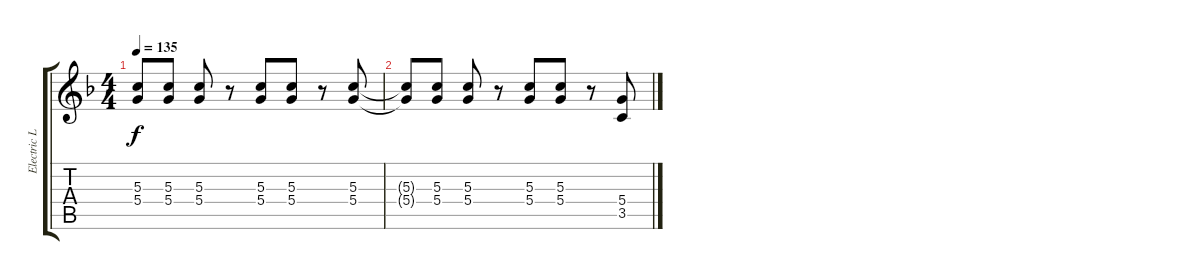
\track ("Electric Lead" "Electric L") {instrument overdrivenguitar}
\staff {score tabs}
\tuning (E4 B3 G3 D3 A2 E2) {hide}
\ts (4 4)
\tempo 135
\clef g2
\ks f
(5.3{t} 5.4{t}).8{dy f} (5.3 5.4).8 (5.3 5.4).8 r.8 (5.3 5.4).8 (5.3 5.4).8 r.8 (5.3 5.4).8 |
(5.3{t} 5.4{t}).8 (5.3 5.4).8 (5.3 5.4).8 r.8 (5.3 5.4).8 (5.3 5.4).8 r.8 (5.4 3.5).8
